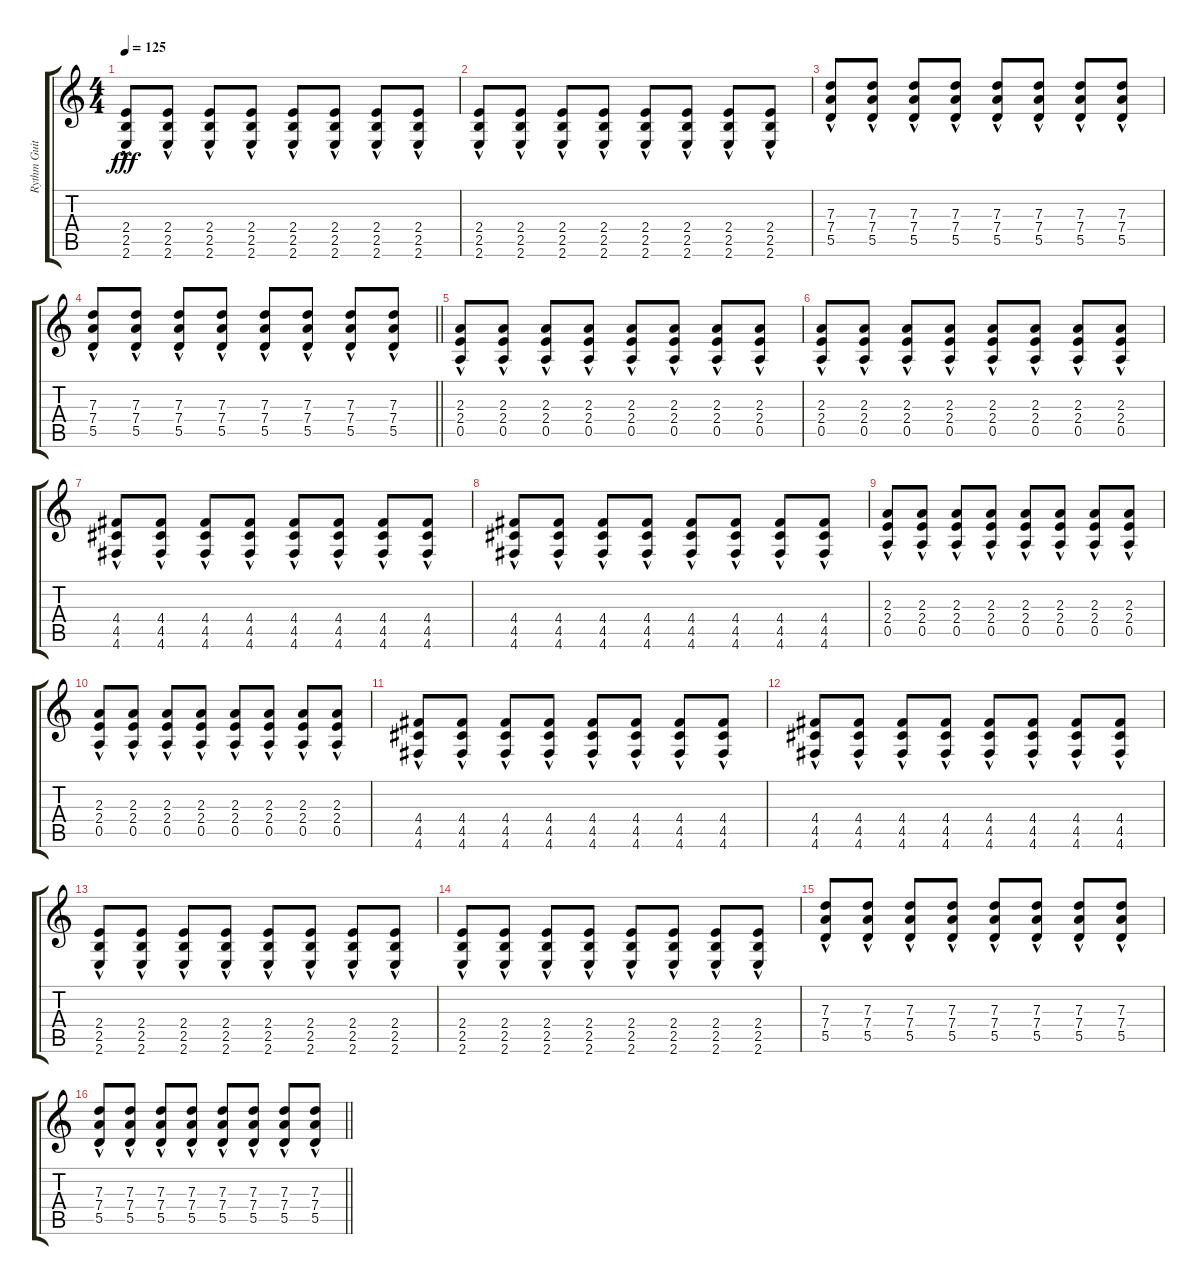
\track ("Rythm Guitar #2" "Rythm Guit") {instrument overdrivenguitar}
\staff {score tabs}
\tuning (E4 B3 G3 D3 A2 D2) {hide}
\ts (4 4)
\tempo 125
\clef g2
\ks c
(2.4{hac} 2.5 2.6).8{dy fff} (2.4{hac} 2.5 2.6).8 (2.4{hac} 2.5 2.6).8 (2.4{hac} 2.5 2.6).8 (2.4{hac} 2.5 2.6).8 (2.4{hac} 2.5 2.6).8 (2.4{hac} 2.5 2.6).8 (2.4{hac} 2.5 2.6).8 |
(2.4{hac} 2.5 2.6).8 (2.4{hac} 2.5 2.6).8 (2.4{hac} 2.5 2.6).8 (2.4{hac} 2.5 2.6).8 (2.4{hac} 2.5 2.6).8 (2.4{hac} 2.5 2.6).8 (2.4{hac} 2.5 2.6).8 (2.4{hac} 2.5 2.6).8 |
(7.3 7.4{hac} 5.5).8 (7.3 7.4{hac} 5.5).8 (7.3 7.4{hac} 5.5).8 (7.3 7.4{hac} 5.5).8 (7.3 7.4{hac} 5.5).8 (7.3 7.4{hac} 5.5).8 (7.3 7.4{hac} 5.5).8 (7.3 7.4{hac} 5.5).8 |
\barLineRight lightlight
(7.3 7.4{hac} 5.5).8 (7.3 7.4{hac} 5.5).8 (7.3 7.4{hac} 5.5).8 (7.3 7.4{hac} 5.5).8 (7.3 7.4{hac} 5.5).8 (7.3 7.4{hac} 5.5).8 (7.3 7.4{hac} 5.5).8 (7.3 7.4{hac} 5.5).8 |
(2.3 2.4 0.5{hac}).8 (2.3 2.4 0.5{hac}).8 (2.3 2.4 0.5{hac}).8 (2.3 2.4 0.5{hac}).8 (2.3 2.4 0.5{hac}).8 (2.3 2.4 0.5{hac}).8 (2.3 2.4 0.5{hac}).8 (2.3 2.4 0.5{hac}).8 |
(2.3 2.4 0.5{hac}).8 (2.3 2.4 0.5{hac}).8 (2.3 2.4 0.5{hac}).8 (2.3 2.4 0.5{hac}).8 (2.3 2.4 0.5{hac}).8 (2.3 2.4 0.5{hac}).8 (2.3 2.4 0.5{hac}).8 (2.3 2.4 0.5{hac}).8 |
(4.4 4.5{hac} 4.6).8 (4.4 4.5{hac} 4.6).8 (4.4 4.5{hac} 4.6).8 (4.4 4.5{hac} 4.6).8 (4.4 4.5{hac} 4.6).8 (4.4 4.5{hac} 4.6).8 (4.4 4.5{hac} 4.6).8 (4.4 4.5{hac} 4.6).8 |
(4.4 4.5{hac} 4.6).8 (4.4 4.5{hac} 4.6).8 (4.4 4.5{hac} 4.6).8 (4.4 4.5{hac} 4.6).8 (4.4 4.5{hac} 4.6).8 (4.4 4.5{hac} 4.6).8 (4.4 4.5{hac} 4.6).8 (4.4 4.5{hac} 4.6).8 |
(2.3 2.4 0.5{hac}).8 (2.3 2.4 0.5{hac}).8 (2.3 2.4 0.5{hac}).8 (2.3 2.4 0.5{hac}).8 (2.3 2.4 0.5{hac}).8 (2.3 2.4 0.5{hac}).8 (2.3 2.4 0.5{hac}).8 (2.3 2.4 0.5{hac}).8 |
(2.3 2.4 0.5{hac}).8 (2.3 2.4 0.5{hac}).8 (2.3 2.4 0.5{hac}).8 (2.3 2.4 0.5{hac}).8 (2.3 2.4 0.5{hac}).8 (2.3 2.4 0.5{hac}).8 (2.3 2.4 0.5{hac}).8 (2.3 2.4 0.5{hac}).8 |
(4.4 4.5{hac} 4.6).8 (4.4 4.5{hac} 4.6).8 (4.4 4.5{hac} 4.6).8 (4.4 4.5{hac} 4.6).8 (4.4 4.5{hac} 4.6).8 (4.4 4.5{hac} 4.6).8 (4.4 4.5{hac} 4.6).8 (4.4 4.5{hac} 4.6).8 |
(4.4 4.5{hac} 4.6).8 (4.4 4.5{hac} 4.6).8 (4.4 4.5{hac} 4.6).8 (4.4 4.5{hac} 4.6).8 (4.4 4.5{hac} 4.6).8 (4.4 4.5{hac} 4.6).8 (4.4 4.5{hac} 4.6).8 (4.4 4.5{hac} 4.6).8 |
(2.4{hac} 2.5 2.6).8 (2.4{hac} 2.5 2.6).8 (2.4{hac} 2.5 2.6).8 (2.4{hac} 2.5 2.6).8 (2.4{hac} 2.5 2.6).8 (2.4{hac} 2.5 2.6).8 (2.4{hac} 2.5 2.6).8 (2.4{hac} 2.5 2.6).8 |
(2.4{hac} 2.5 2.6).8 (2.4{hac} 2.5 2.6).8 (2.4{hac} 2.5 2.6).8 (2.4{hac} 2.5 2.6).8 (2.4{hac} 2.5 2.6).8 (2.4{hac} 2.5 2.6).8 (2.4{hac} 2.5 2.6).8 (2.4{hac} 2.5 2.6).8 |
(7.3 7.4{hac} 5.5).8 (7.3 7.4{hac} 5.5).8 (7.3 7.4{hac} 5.5).8 (7.3 7.4{hac} 5.5).8 (7.3 7.4{hac} 5.5).8 (7.3 7.4{hac} 5.5).8 (7.3 7.4{hac} 5.5).8 (7.3 7.4{hac} 5.5).8 |
\barLineRight lightlight
(7.3 7.4{hac} 5.5).8 (7.3 7.4{hac} 5.5).8 (7.3 7.4{hac} 5.5).8 (7.3 7.4{hac} 5.5).8 (7.3 7.4{hac} 5.5).8 (7.3 7.4{hac} 5.5).8 (7.3 7.4{hac} 5.5).8 (7.3 7.4{hac} 5.5).8
